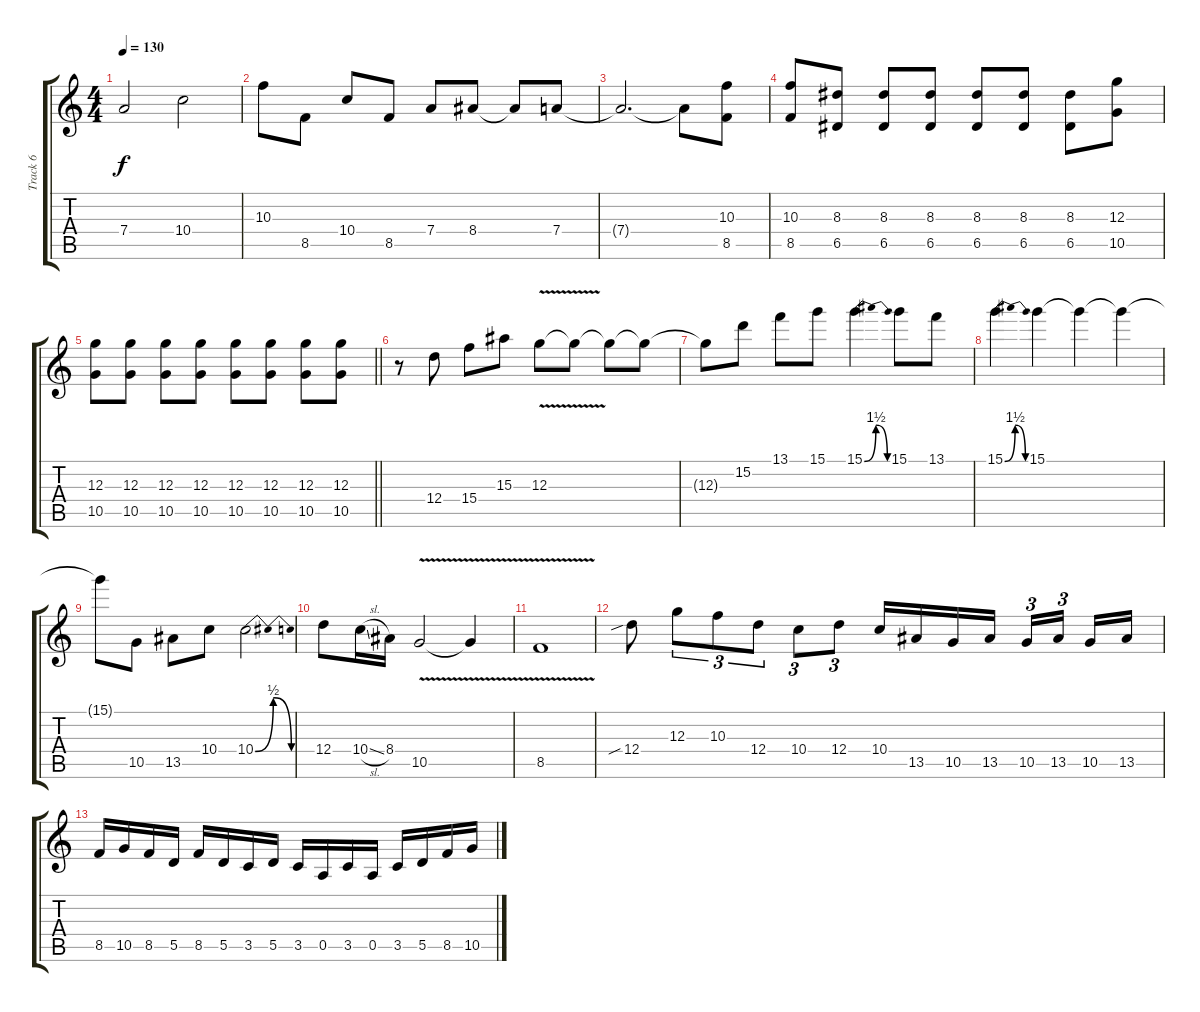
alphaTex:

\track ("Track 6" "Track 6") {instrument overdrivenguitar}
\staff {score tabs}
\tuning (E4 B3 G3 D3 A2 E2) {hide}
\ts (4 4)
\tempo 130
\clef g2
\ks c
7.4{t}.2{dy f} 10.4.2 |
10.3.8{volume 15} 8.5.8 10.4.8 8.5.8 7.4.8 8.4.8 8.4{t}.8 7.4.8 |
7.4{t}.2{d} 7.4{t}.8 (10.3 8.5).8 |
(10.3 8.5).8 (8.3 6.5).8 (8.3 6.5).8 (8.3 6.5).8 (8.3 6.5).8 (8.3 6.5).8 (8.3 6.5).8 (12.3 10.5).8 |
\barLineRight lightlight
(12.3 10.5).8 (12.3 10.5).8 (12.3 10.5).8 (12.3 10.5).8 (12.3 10.5).8 (12.3 10.5).8 (12.3 10.5).8 (12.3 10.5).8 |
\section ("" "")
r.8 12.4.8 15.4.8 15.3.8 12.3{v}.8 12.3{t}.8 12.3{t}.8 12.3{t}.8 |
12.3{t}.8 15.2.8 13.1.8 15.1.8 15.1{be (bendrelease 0 0 15 6 30 6 60 0)}.4 15.1.8 13.1.8 |
15.1{be (bendrelease 0 0 15 6 39 6 60 0)}.4 15.1.4 15.1{t}.4 15.1{t}.4 |
15.1{t}.8 10.5.8 13.5.8 10.4.8 10.4{be (bendrelease 0 0 15 2 44 2 60 0)}.2 |
12.4.8 10.4{sl}.16 8.4.16 10.5{v}.2 10.5{t}.4 |
8.5{v}.1 |
12.4{sib}.8 12.3.8{tu (3 2)} 10.3.8{tu (3 2)} 12.4.8{tu (3 2)} 10.4.8{tu (3 2)} 12.4.8{tu (3 2)} 10.4.16 13.5.16 10.5.16 13.5.16 10.5.16{tu (3 2)} 13.5.16{tu (3 2) beam splitsecondary} 10.5.16 13.5.16 |
8.5.16 10.5.16 8.5.16 5.5.16 8.5.16 5.5.16 3.5.16 5.5.16 3.5.16 0.5.16 3.5.16 0.5.16 3.5.16 5.5.16 8.5.16 10.5.16
